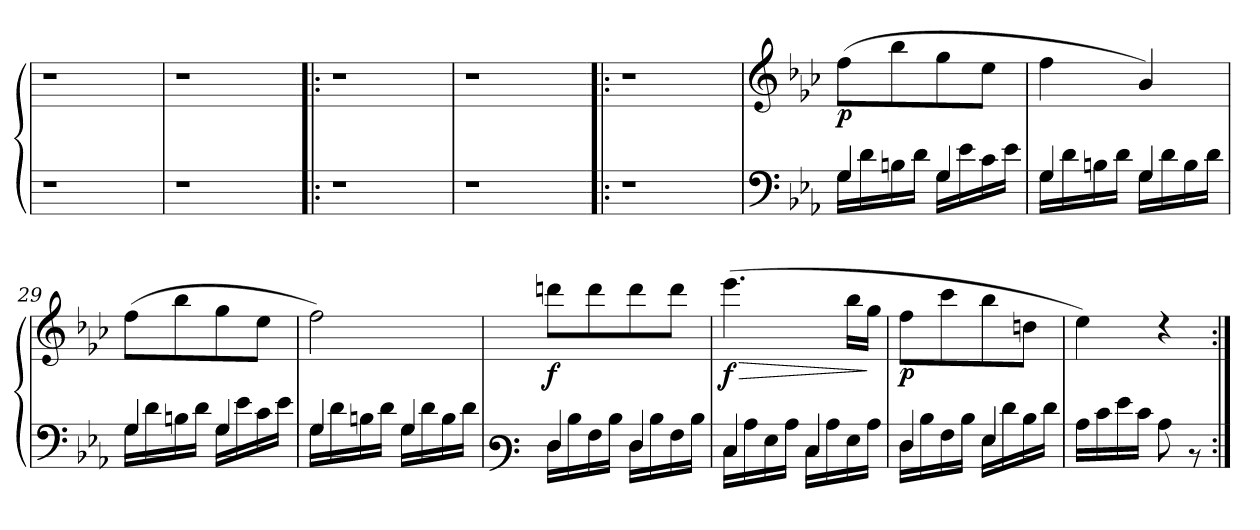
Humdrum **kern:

**kern	**kern	**dynam
*part1	*part1	*part1
*staff2	*staff1	*staff1/2
=1	=1	=1
1r	1r	.
=2	=2	=2
1r	1r	.
=3	=3	=3
1r	1r	.
=4	=4	=4
1r	1r	.
!!LO:LB:g=z
=5	=5	=5
1r	1r	.
=6	=6	=6
1r	1r	.
=7	=7	=7
1r	1r	.
=8	=8	=8
1r	1r	.
!!LO:LB:g=z
=9:|!	=9:|!	=9:|!
1r	1r	.
=10!|:	=10!|:	=10!|:
1r	1r	.
=11	=11	=11
1r	1r	.
=12	=12	=12
1r	1r	.
=13	=13	=13
1r	1r	.
!!LO:LB:g=z
=14	=14	=14
1r	1r	.
=15	=15	=15
1r	1r	.
=16	=16	=16
1r	1r	.
=17	=17	=17
1r	1r	.
!!LO:LB:g=z
=18:|!	=18:|!	=18:|!
1r	1r	.
=19!|:	=19!|:	=19!|:
1r	1r	.
=20	=20	=20
1r	1r	.
=21	=21	=21
1r	1r	.
=22	=22	=22
1r	1r	.
!!LO:LB:g=z
=23	=23	=23
1r	1r	.
=24	=24	=24
1r	1r	.
=25	=25	=25
1r	1r	.
=26	=26	=26
1r	1r	.
!!LO:PB:g=z
=27:|!	=27:|!	=27:|!
*clefF4	*clefG3	*
*k[b-e-a-]	*k[b-e-a-]	*
*^	*	*
!	!	!	!LO:DY:b
4G/	16G\LL	(>8dd\L	p
.	16d\	.	.
.	16Bn\	8gg\	.
.	16d\JJ	.	.
4G/	16G\LL	8ee-\	.
.	16e-\	.	.
.	16c\	8cc\J	.
.	16e-\JJ	.	.
=28	=28	=28	=28
4G/	16G\LL	4dd\	.
.	16d\	.	.
.	16Bn\	.	.
.	16d\JJ	.	.
4G/	16G\LL	4g/)	.
.	16d\	.	.
.	16B\	.	.
.	16d\JJ	.	.
=29	=29	=29	=29
4G/	16G\LL	(>8dd\L	.
.	16d\	.	.
.	16Bn\	8gg\	.
.	16d\JJ	.	.
4G/	16G\LL	8ee-\	.
.	16e-\	.	.
.	16c\	8cc\J	.
.	16e-\JJ	.	.
=30	=30	=30	=30
4G/	16G\LL	2dd\)	.
.	16d\	.	.
.	16Bn\	.	.
.	16d\JJ	.	.
4G/	16G\LL	.	.
.	16d\	.	.
.	16B\	.	.
.	16d\JJ	.	.
!!LO:LB:g=z
=31	=31	=31	=31
*clefF3	*	*	*
!	!	!	!LO:DY:b
4F/	16F\LL	8bbn\L	f
.	16d\	.	.
.	16A-\	8bb\	.
.	16d\JJ	.	.
4F/	16F\LL	8bb\	.
.	16d\	.	.
.	16A-\	8bb\J	.
.	16d\JJ	.	.
=32	=32	=32	=32
!	!	!	!LO:HP:b
!	!	!	!LO:DY:n=1:b
4E-/	16E-\LL	(>4.ccc\	> f
.	16c\	.	.
.	16G\	.	.
.	16c\JJ	.	.
4E-/	16E-\LL	.	.
.	16c\	.	.
.	16G\	16gg\LL	.
.	16c\JJ	16ee-\JJ	]
=33	=33	=33	=33
!	!	!	!LO:DY:b
4F/	16F\LL	8dd\L	p
.	16d\	.	.
.	16A-\	8aa-\	.
.	16d\JJ	.	.
4G/	16G\LL	8gg\	.
.	16f\	.	.
.	16d\	8bn\J	.
.	16f\JJ	.	.
*v	*v	*	*
=34	=34	=34
16c\LL	4cc\)	.
16e-\	.	.
16g\	.	.
16e-\JJ	.	.
8c\	4rb	.
8rD	.	.
=:|!	=:|!	=:|!
*-	*-	*-
